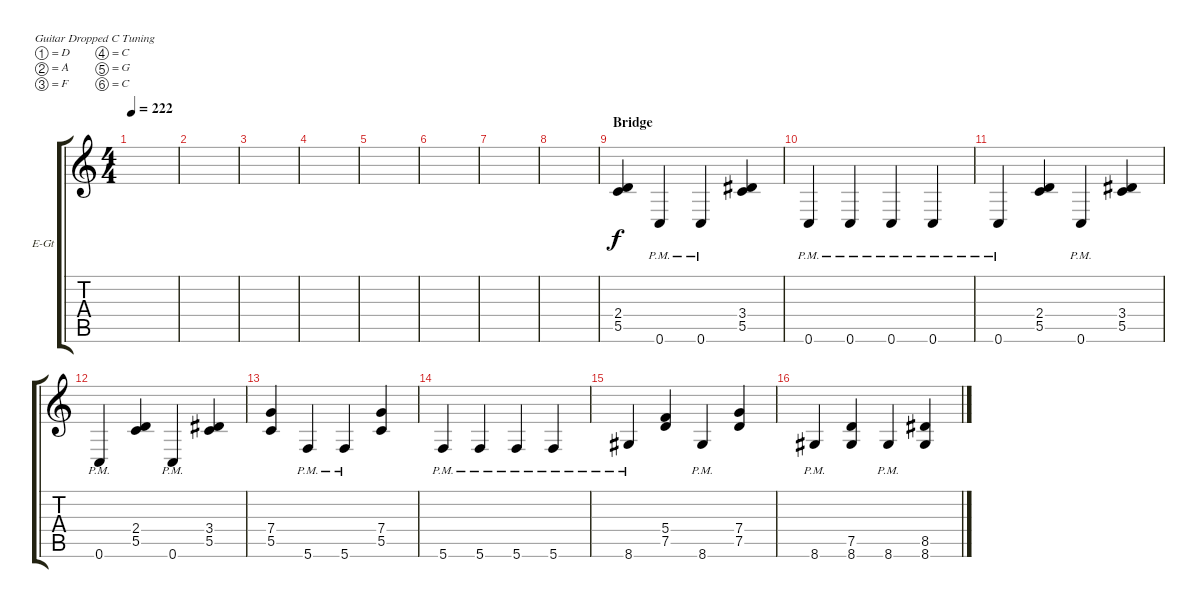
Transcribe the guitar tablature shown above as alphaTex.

\defaultSystemsLayout 4
\bracketExtendMode groupsimilarinstruments
\firstSystemTrackNameOrientation horizontal
\otherSystemsTrackNameOrientation horizontal
\track ("Electric Guitar" "E-Gt") {mute instrument distortionguitar}
\staff {score tabs}
\tuning (D4 A3 F3 C3 G2 C2)
\ts (4 4)
\tempo 222
\clef g2
\ks c
|
|
|
|
|
|
|
|
\section ("" "Bridge")
(5.5 2.4).4 0.6{pm}.4 0.6{pm}.4 (5.5 3.4).4 |
0.6{pm}.4 0.6{pm}.4 0.6{pm}.4 0.6{pm}.4 |
0.6{pm}.4 (5.5 2.4).4 0.6{pm}.4 (5.5 3.4).4 |
0.6{pm}.4 (5.5 2.4).4 0.6{pm}.4 (5.5 3.4).4 |
(5.5 7.4).4 5.6{pm}.4 5.6{pm}.4 (5.5 7.4).4 |
5.6{pm}.4 5.6{pm}.4 5.6{pm}.4 5.6{pm}.4 |
8.6{pm}.4 (7.5 5.4).4 8.6{pm}.4 (7.5 7.4).4 |
8.6{pm}.4 (7.5 8.6).4 8.6{pm}.4 (8.6 8.5).4
